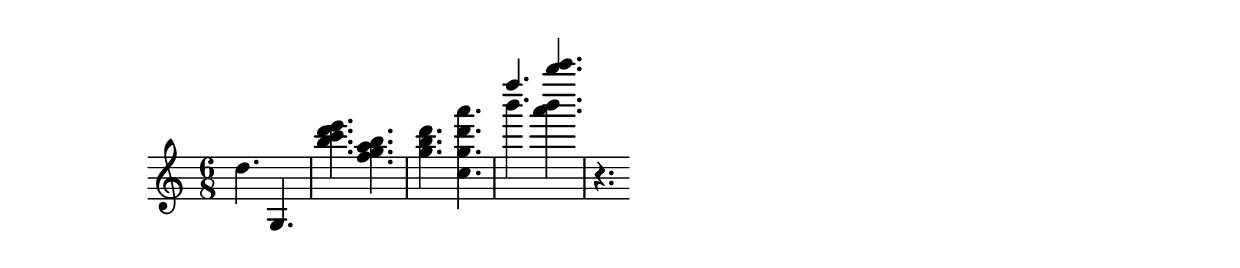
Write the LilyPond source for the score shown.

#(ly:set-option 'old-relative)
\version "1.9.0"
\header{
texidoc="
Noteheads can have dots, and rests can too.  Augmentation dots should
never be printed on a staff line, but rather be shifted vertically. They
should go up, but in case of multiple parts, the down stems have down
shifted dots.  (Wanske p. 186) In case of chords, all dots should be in
a column.  The dots go along as rests are shifted to avoid collisions.
"
}



\score { 
  \context Voice \notes\relative c'' {
    \time 6/8
	d4. g,,
	<<b'' c d e>>4.  <<f g a b>>
	<<g b d>> <<c, g' d' a'>>
	
	
	\context Staff <
		\context Voice = VA {  \stemUp   f''  <<b c>> r4.  }
		\context Voice = VB {  \stemDown b, <<a b>> r4. }
	>
	
	
  }
  \paper { }  
  \midi { }
}

